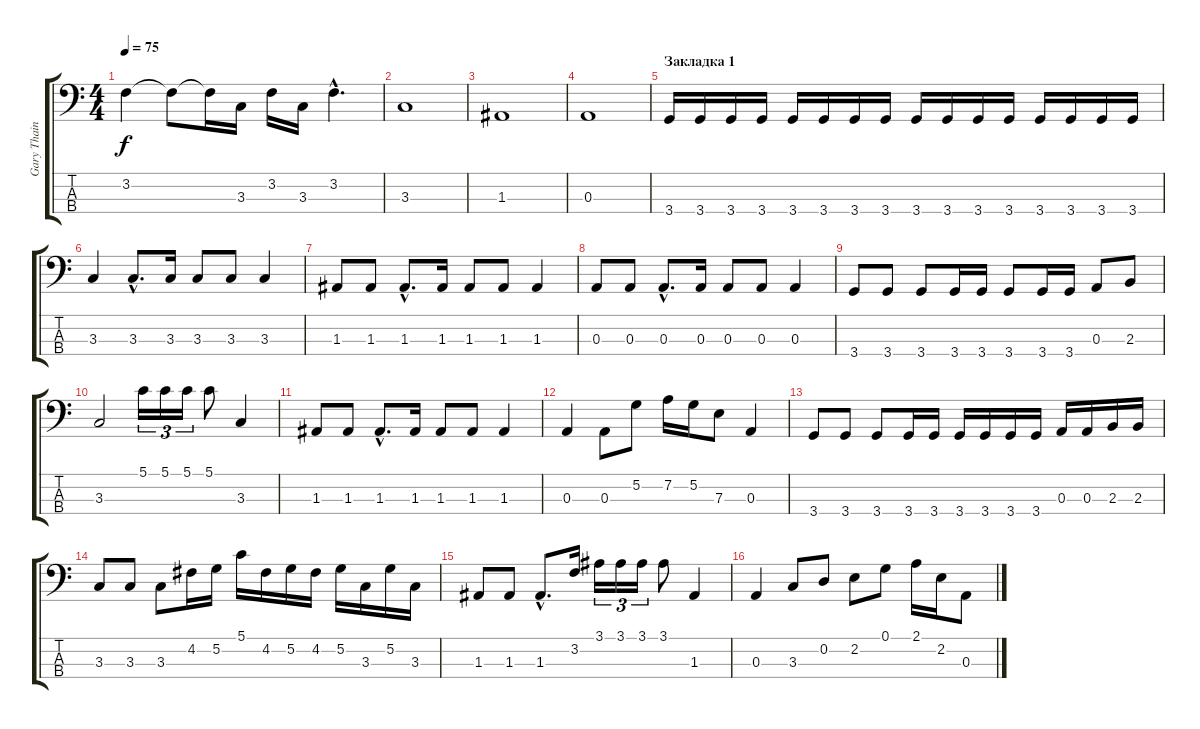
\track ("Gary Thain" "Gary Thain") {instrument electricbassfinger}
\staff {score tabs}
\tuning (G2 D2 A1 E1) {hide}
\ts (4 4)
\tempo 75
\clef f4
\ks c
3.2.4{dy f} 3.2{t}.8 3.2{t}.16 3.3.16 3.2.16 3.3.16 3.2{hac}.4{d} |
3.3.1 |
1.3.1 |
0.3.1 |
\section ("" "Закладка 1")
3.4.16 3.4.16 3.4.16 3.4.16 3.4.16 3.4.16 3.4.16 3.4.16 3.4.16 3.4.16 3.4.16 3.4.16 3.4.16 3.4.16 3.4.16 3.4.16 |
3.3.4 3.3{hac}.8{d} 3.3.16 3.3.8 3.3.8 3.3.4 |
1.3.8 1.3.8 1.3{hac}.8{d} 1.3.16 1.3.8 1.3.8 1.3.4 |
0.3.8 0.3.8 0.3{hac}.8{d} 0.3.16 0.3.8 0.3.8 0.3.4 |
3.4.8 3.4.8 3.4.8 3.4.16 3.4.16 3.4.8 3.4.16 3.4.16 0.3.8 2.3.8 |
3.3.2 5.1.16{tu (3 2)} 5.1.16{tu (3 2)} 5.1.16{tu (3 2)} 5.1.8 3.3.4 |
1.3.8 1.3.8 1.3{hac}.8{d} 1.3.16 1.3.8 1.3.8 1.3.4 |
0.3.4 0.3.8 5.2.8 7.2.16 5.2.16 7.3.8 0.3.4 |
3.4.8 3.4.8 3.4.8 3.4.16 3.4.16 3.4.16 3.4.16 3.4.16 3.4.16 0.3.16 0.3.16 2.3.16 2.3.16 |
3.3.8 3.3.8 3.3.8 4.2.16 5.2.16 5.1.16 4.2.16 5.2.16 4.2.16 5.2.16 3.3.16 5.2.16 3.3.16 |
1.3.8 1.3.8 1.3{hac}.8{d} 3.2.16 3.1.16{tu (3 2)} 3.1.16{tu (3 2)} 3.1.16{tu (3 2)} 3.1.8 1.3.4 |
0.3.4 3.3.8 0.2.8 2.2.8 0.1.8 2.1.16 2.2.16 0.3.8
